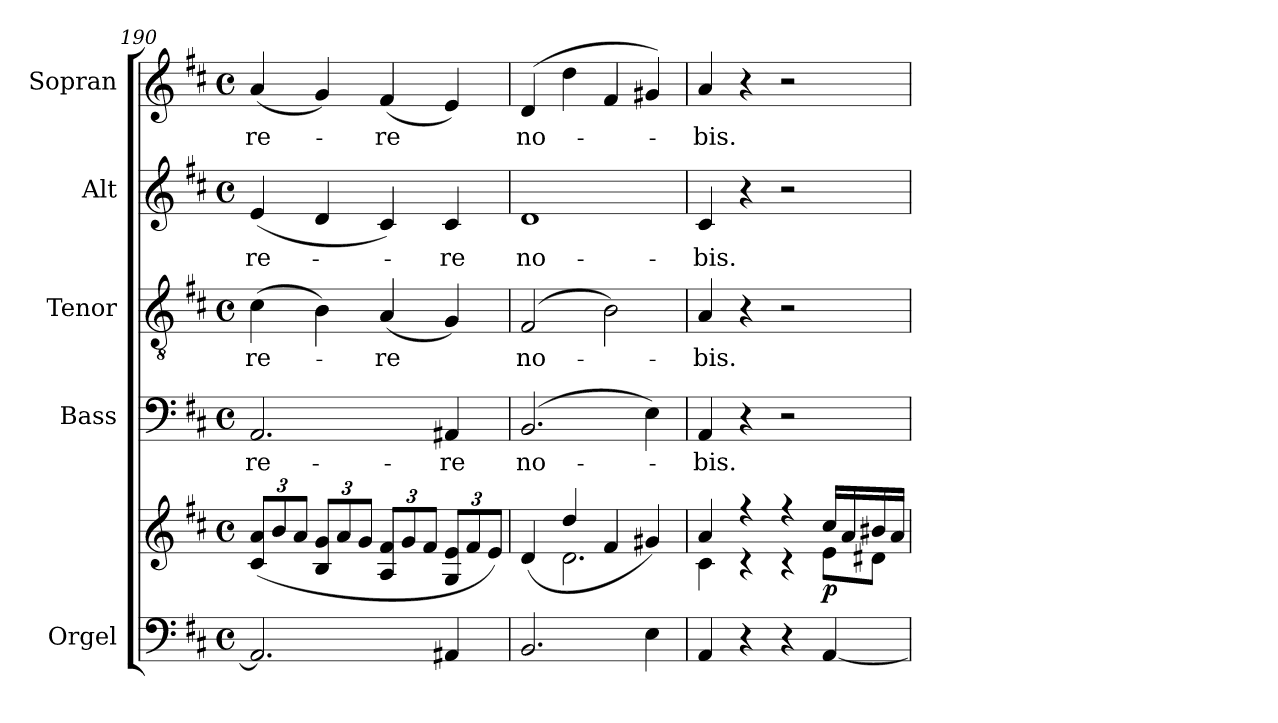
**kern	**kern	**dynam	**kern	**text	**kern	**text	**kern	**text	**kern	**text
*part5	*part5	*part5	*part4	*part4	*part3	*part3	*part2	*part2	*part1	*part1
*staff6	*staff5	*staff5/6	*staff4	*staff4	*staff3	*staff3	*staff2	*staff2	*staff1	*staff1
*I"Orgel	*	*	*I"Bass	*	*I"Tenor	*	*I"Alt	*	*I"Sopran	*
*I'Org.	*	*	*I'B.	*	*I'T.	*	*I'A.	*	*I'S.	*
*clefF4	*clefG2	*	*clefF4	*	*clefGv2	*	*clefG2	*	*clefG2	*
*k[f#c#]	*k[f#c#]	*	*k[f#c#]	*	*k[f#c#]	*	*k[f#c#]	*	*k[f#c#]	*
*D:	*D:	*	*D:	*	*D:	*	*D:	*	*D:	*
*M4/4	*M4/4	*	*M4/4	*	*M4/4	*	*M4/4	*	*M4/4	*
*met(c)	*met(c)	*	*met(c)	*	*met(c)	*	*met(c)	*	*met(c)	*
*	*Xbrackettup	*	*	*	*	*	*	*	*	*
=190	=190	=190	=190	=190	=190	=190	=190	=190	=190	=190
!	!	!	!	!LO:LY:b	!	!LO:LY:b	!	!LO:LY:b	!	!LO:LY:b
2.AA/]	(<12c#/ 12a/L	.	2.AA/	-re-	(>4c#\	-re-	(<4e/	-re-	(<4a/	-re-
.	12b/	.	.	.	.	.	.	.	.	.
.	12a/J	.	.	.	.	.	.	.	.	.
.	12B/ 12g/L	.	.	.	4B\)	.	4d/	.	4g/)	.
.	12a/	.	.	.	.	.	.	.	.	.
.	12g/J	.	.	.	.	.	.	.	.	.
!	!	!	!	!	!	!LO:LY:b	!	!	!	!LO:LY:b
.	12A/ 12f#/L	.	.	.	(<4A/	-re	4c#/)	.	(<4f#/	-re
.	12g/	.	.	.	.	.	.	.	.	.
.	12f#/J	.	.	.	.	.	.	.	.	.
!	!	!	!	!LO:LY:b	!	!	!	!LO:LY:b	!	!
4AA#X/	12G/ 12e/L	.	4AA#X/	-re	4G/)	.	4c#/	-re	4e/)	.
.	12f#/	.	.	.	.	.	.	.	.	.
.	12e/J)	.	.	.	.	.	.	.	.	.
!!LO:PB:g=z
=191	=191	=191	=191	=191	=191	=191	=191	=191	=191	=191
*	*^	*	*	*	*	*	*	*	*	*
!	!	!	!	!	!LO:LY:b	!	!LO:LY:b	!	!LO:LY:b	!	!LO:LY:b
2.BB/	(>4d/	4ryy	.	(2.BB/	no-	(2F#/	no-	1d	no-	(4d/	no-
.	4dd/	2.d\	.	.	.	.	.	.	.	4dd\	.
.	4f#/	.	.	.	.	2B\)	.	.	.	4f#/	.
4E\	4g#X/)	.	.	4E\)	.	.	.	.	.	4g#X/)	.
=192	=192	=192	=192	=192	=192	=192	=192	=192	=192	=192	=192
!	!	!	!	!	!LO:LY:b	!	!LO:LY:b	!	!LO:LY:b	!	!LO:LY:b
4AA/	4a/	4c#\	.	4AA/	-bis.	4A/	-bis.	4c#/	-bis.	4a/	-bis.
4r	4r	4r	.	4r	.	4r	.	4r	.	4r	.
4r	4r	4r	.	2r	.	2r	.	2r	.	2r	.
!	!	!	!LO:DY:b	!	!	!	!	!	!	!	!
[4AA/	16cc#/LL	8e\L	p	.	.	.	.	.	.	.	.
.	16a/	.	.	.	.	.	.	.	.	.	.
.	16b#X/	8d#X\J	.	.	.	.	.	.	.	.	.
.	16a/JJ	.	.	.	.	.	.	.	.	.	.
*	*v	*v	*	*	*	*	*	*	*	*	*
=	=	=	=	=	=	=	=	=	=	=
*-	*-	*-	*-	*-	*-	*-	*-	*-	*-	*-
